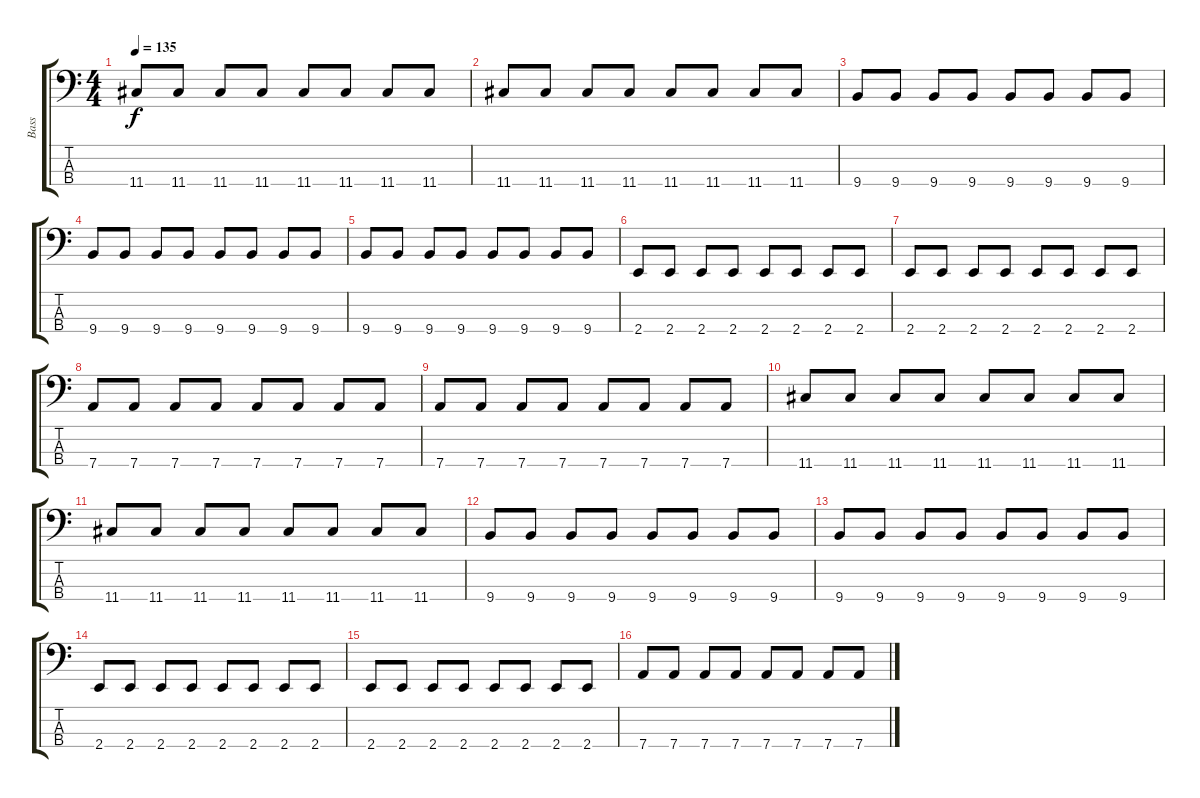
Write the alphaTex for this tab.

\track ("Bass" "Bass") {instrument electricbassfinger}
\staff {score tabs}
\tuning (G2 D2 A1 D1) {hide}
\ts (4 4)
\tempo 135
\clef f4
\ks c
11.4.8{dy f} 11.4.8 11.4.8 11.4.8 11.4.8 11.4.8 11.4.8 11.4.8 |
11.4.8 11.4.8 11.4.8 11.4.8 11.4.8 11.4.8 11.4.8 11.4.8 |
9.4.8 9.4.8 9.4.8 9.4.8 9.4.8 9.4.8 9.4.8 9.4.8 |
9.4.8 9.4.8 9.4.8 9.4.8 9.4.8 9.4.8 9.4.8 9.4.8 |
9.4.8 9.4.8 9.4.8 9.4.8 9.4.8 9.4.8 9.4.8 9.4.8 |
2.4.8 2.4.8 2.4.8 2.4.8 2.4.8 2.4.8 2.4.8 2.4.8 |
2.4.8 2.4.8 2.4.8 2.4.8 2.4.8 2.4.8 2.4.8 2.4.8 |
7.4.8 7.4.8 7.4.8 7.4.8 7.4.8 7.4.8 7.4.8 7.4.8 |
7.4.8 7.4.8 7.4.8 7.4.8 7.4.8 7.4.8 7.4.8 7.4.8 |
11.4.8 11.4.8 11.4.8 11.4.8 11.4.8 11.4.8 11.4.8 11.4.8 |
11.4.8 11.4.8 11.4.8 11.4.8 11.4.8 11.4.8 11.4.8 11.4.8 |
9.4.8 9.4.8 9.4.8 9.4.8 9.4.8 9.4.8 9.4.8 9.4.8 |
9.4.8 9.4.8 9.4.8 9.4.8 9.4.8 9.4.8 9.4.8 9.4.8 |
2.4.8 2.4.8 2.4.8 2.4.8 2.4.8 2.4.8 2.4.8 2.4.8 |
2.4.8 2.4.8 2.4.8 2.4.8 2.4.8 2.4.8 2.4.8 2.4.8 |
7.4.8 7.4.8 7.4.8 7.4.8 7.4.8 7.4.8 7.4.8 7.4.8
